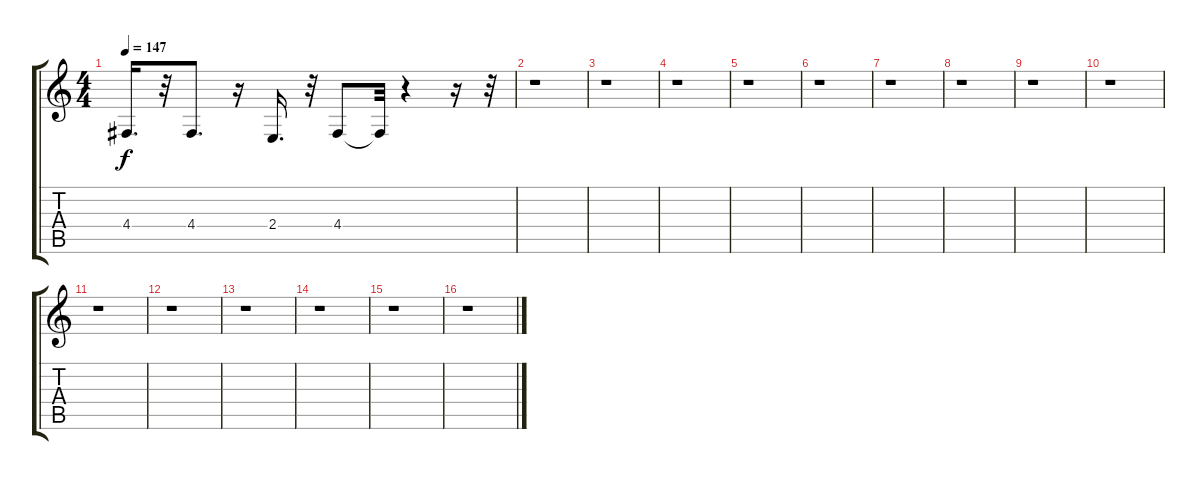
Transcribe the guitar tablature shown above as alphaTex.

\track "" {instrument brightacousticpiano}
\staff {score tabs}
\tuning (E4 B3 G3 D3 A2 E2) {hide}
\ts (4 4)
\tempo 147
\clef g2
\ks c
4.4{t}.16{d dy f} r.32 4.4.8{d} r.16 2.4.16{d} r.32 4.4.8 4.4{t}.32 r.4 r.16 r.32 |
r.1 |
r.1 |
r.1 |
r.1 |
r.1 |
r.1 |
r.1 |
r.1 |
r.1 |
r.1 |
r.1 |
r.1 |
r.1 |
r.1 |
r.1
